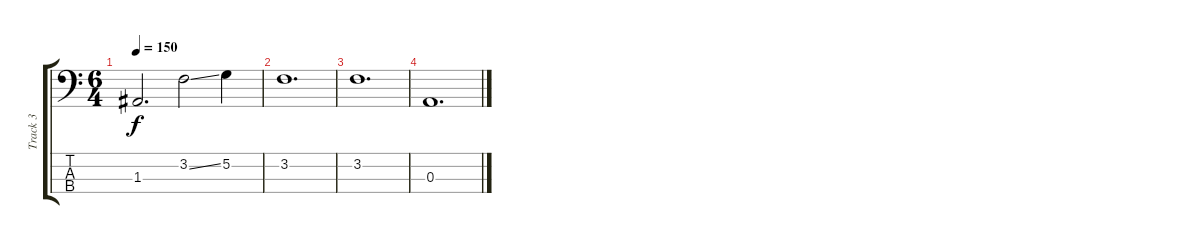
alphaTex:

\track ("Track 3" "Track 3") {instrument electricbassfinger}
\staff {score tabs}
\tuning (G2 D2 A1 E1) {hide}
\ts (6 4)
\tempo 150
\clef f4
\ks c
1.3.2{d dy f} 3.2{ss}.2 5.2.4 |
3.2.1{d} |
3.2.1{d} |
0.3.1{d}
